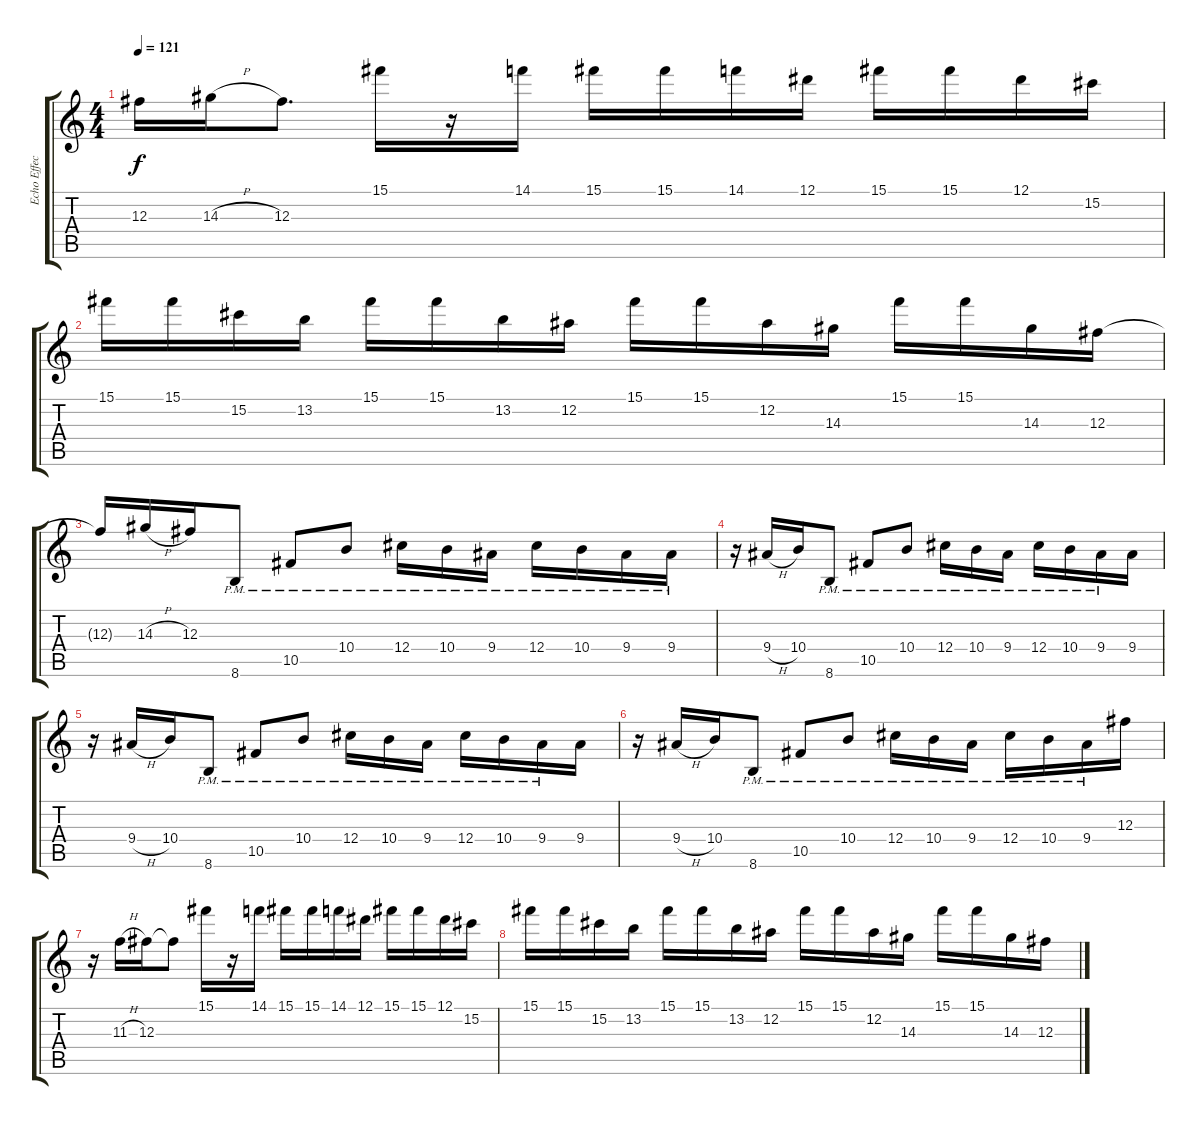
\track ("Echo Effect" "Echo Effec") {instrument electricguitarjazz}
\staff {score tabs}
\tuning (Eb4 Bb3 Gb3 Db3 Ab2 Eb2) {hide}
\ts (4 4)
\tempo 121
\clef g2
\ks c
12.3{t}.16{dy f} 14.3{h}.16 12.3.8{d} 15.1.16 r.16 14.1.16 15.1.16 15.1.16 14.1.16 12.1.16 15.1.16 15.1.16 12.1.16 15.2.16 |
15.1.16 15.1.16 15.2.16 13.2.16 15.1.16 15.1.16 13.2.16 12.2.16 15.1.16 15.1.16 12.2.16 14.3.16 15.1.16 15.1.16 14.3.16 12.3.16 |
12.3{t}.16 14.3{h}.16 12.3.16 8.6{pm}.8 10.5{pm}.8 10.4{pm}.8 12.4{pm}.16 10.4{pm}.16 9.4{pm}.16 12.4{pm}.16 10.4{pm}.16 9.4{pm}.16 9.4{pm}.16 |
r.16 9.4{h}.16 10.4.16 8.6{pm}.8 10.5{pm}.8 10.4{pm}.8 12.4{pm}.16 10.4{pm}.16 9.4{pm}.16 12.4{pm}.16 10.4{pm}.16 9.4{pm}.16 9.4.16 |
r.16 9.4{h}.16 10.4.16 8.6{pm}.8 10.5{pm}.8 10.4{pm}.8 12.4{pm}.16 10.4{pm}.16 9.4{pm}.16 12.4{pm}.16 10.4{pm}.16 9.4{pm}.16 9.4.16 |
r.16 9.4{h}.16 10.4.16 8.6{pm}.8 10.5{pm}.8 10.4{pm}.8 12.4{pm}.16 10.4{pm}.16 9.4{pm}.16 12.4{pm}.16 10.4{pm}.16 9.4{pm}.16 12.3.16 |
r.16 11.3{h}.16 12.3.16 12.3{t}.8 15.1.16 r.16 14.1.16 15.1.16 15.1.16 14.1.16 12.1.16 15.1.16 15.1.16 12.1.16 15.2.16 |
15.1.16 15.1.16 15.2.16 13.2.16 15.1.16 15.1.16 13.2.16 12.2.16 15.1.16 15.1.16 12.2.16 14.3.16 15.1.16 15.1.16 14.3.16 12.3.16
